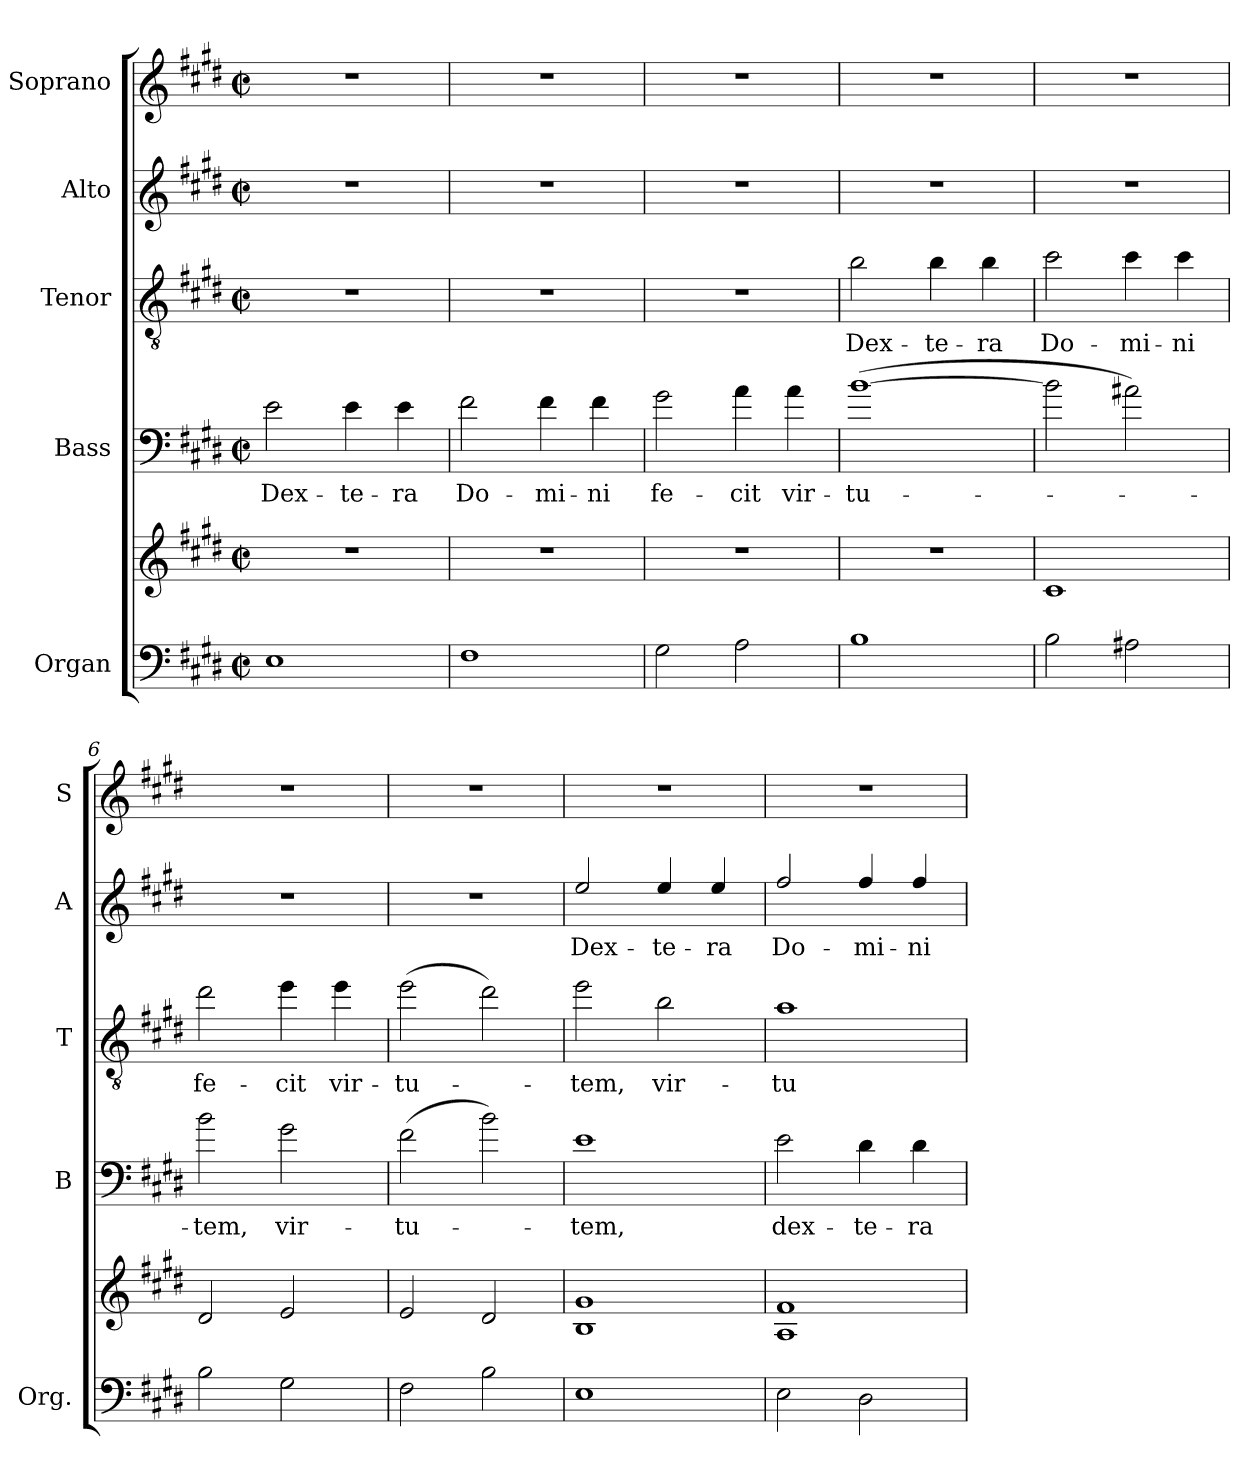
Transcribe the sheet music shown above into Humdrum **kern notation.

**kern	**kern	**kern	**text	**kern	**text	**kern	**text	**kern
*part5	*part5	*part4	*part4	*part3	*part3	*part2	*part2	*part1
*staff6	*staff5	*staff4	*staff4	*staff3	*staff3	*staff2	*staff2	*staff1
*I"Organ	*	*I"Bass	*	*I"Tenor	*	*I"Alto	*	*I"Soprano
*I'Org.	*	*I'B	*	*I'T	*	*I'A	*	*I'S
*clefF4	*clefG2	*clefF4	*	*clefGv2	*	*clefG2	*	*clefG2
*	*	*ITrd7c12	*	*ITrd7c12	*	*ITrd7c12	*	*ITrd7c12
*k[f#c#g#d#]	*k[f#c#g#d#]	*k[f#c#g#d#]	*	*k[f#c#g#d#]	*	*k[f#c#g#d#]	*	*k[f#c#g#d#]
*E:	*E:	*E:	*	*E:	*	*E:	*	*E:
*M2/2	*M2/2	*M2/2	*	*M2/2	*	*M2/2	*	*M2/2
*met(c|)	*met(c|)	*met(c|)	*	*met(c|)	*	*met(c|)	*	*met(c|)
=1	=1	=1	=1	=1	=1	=1	=1	=1
!	!	!	!LO:LY:b	!	!	!	!	!
1E	1r	2E\	Dex-	1r	.	1r	.	1r
!	!	!	!LO:LY:b	!	!	!	!	!
.	.	4E\	-te-	.	.	.	.	.
!	!	!	!LO:LY:b	!	!	!	!	!
.	.	4E\	-ra	.	.	.	.	.
=2	=2	=2	=2	=2	=2	=2	=2	=2
!	!	!	!LO:LY:b	!	!	!	!	!
1F#	1r	2F#\	Do-	1r	.	1r	.	1r
!	!	!	!LO:LY:b	!	!	!	!	!
.	.	4F#\	-mi-	.	.	.	.	.
!	!	!	!LO:LY:b	!	!	!	!	!
.	.	4F#\	-ni	.	.	.	.	.
=3	=3	=3	=3	=3	=3	=3	=3	=3
!	!	!	!LO:LY:b	!	!	!	!	!
2G#\	1r	2G#\	fe-	1r	.	1r	.	1r
!	!	!	!LO:LY:b	!	!	!	!	!
2A\	.	4A\	-cit	.	.	.	.	.
!	!	!	!LO:LY:b	!	!	!	!	!
.	.	4A\	vir-	.	.	.	.	.
=4	=4	=4	=4	=4	=4	=4	=4	=4
!	!	!	!LO:LY:b	!	!	!	!	!
!	!	!	!	!	!LO:LY:b	!	!	!
1B	1r	(>[1B	-tu-	2B\	Dex-	1r	.	1r
!	!	!	!	!	!LO:LY:b	!	!	!
.	.	.	.	4B\	-te-	.	.	.
!	!	!	!	!	!LO:LY:b	!	!	!
.	.	.	.	4B\	-ra	.	.	.
=5	=5	=5	=5	=5	=5	=5	=5	=5
!	!	!	!	!	!LO:LY:b	!	!	!
2B\	1c#!	2B\]	.	2c#\	Do-	1r	.	1r
!	!	!	!	!	!LO:LY:b	!	!	!
2A#X\	.	2A#X\)	.	4c#\	-mi-	.	.	.
!	!	!	!	!	!LO:LY:b	!	!	!
.	.	.	.	4c#\	-ni	.	.	.
=6	=6	=6	=6	=6	=6	=6	=6	=6
!	!	!	!LO:LY:b	!	!	!	!	!
!	!	!	!	!	!LO:LY:b	!	!	!
2B\	2d#!/	2B\	-tem,	2d#\	fe-	1r	.	1r
!	!	!	!LO:LY:b	!	!	!	!	!
!	!	!	!	!	!LO:LY:b	!	!	!
2G#\	2e!/	2G#\	vir-	4e\	-cit	.	.	.
!	!	!	!	!	!LO:LY:b	!	!	!
.	.	.	.	4e\	vir-	.	.	.
=7	=7	=7	=7	=7	=7	=7	=7	=7
!	!	!	!LO:LY:b	!	!	!	!	!
!	!	!	!	!	!LO:LY:b	!	!	!
2F#\	2e!/	(>2F#\	-tu-	(>2e\	-tu-	1r	.	1r
2B\	2d#!/	2B\)	.	2d#\)	.	.	.	.
=8	=8	=8	=8	=8	=8	=8	=8	=8
!	!	!	!LO:LY:b	!	!	!	!	!
!	!	!	!	!	!LO:LY:b	!	!	!
!	!	!	!	!	!	!	!LO:LY:b	!
1E	1B! 1g#!	1E	-tem,	2e\	-tem,	2e/	Dex-	1r
!	!	!	!	!	!LO:LY:b	!	!	!
!	!	!	!	!	!	!	!LO:LY:b	!
.	.	.	.	2B\	vir-	4e/	-te-	.
!	!	!	!	!	!	!	!LO:LY:b	!
.	.	.	.	.	.	4e/	-ra	.
!!LO:LB:g=z
=9	=9	=9	=9	=9	=9	=9	=9	=9
!	!	!	!LO:LY:b	!	!	!	!	!
!	!	!	!	!	!LO:LY:b	!	!	!
!	!	!	!	!	!	!	!LO:LY:b	!
2E\	1A! 1f#!	2E\	dex-	1A	-tu-	2f#/	Do-	1r
!	!	!	!LO:LY:b	!	!	!	!	!
!	!	!	!	!	!	!	!LO:LY:b	!
2D#\	.	4D#\	-te-	.	.	4f#/	-mi-	.
!	!	!	!LO:LY:b	!	!	!	!	!
!	!	!	!	!	!	!	!LO:LY:b	!
.	.	4D#\	-ra	.	.	4f#/	-ni	.
=	=	=	=	=	=	=	=	=
*-	*-	*-	*-	*-	*-	*-	*-	*-
